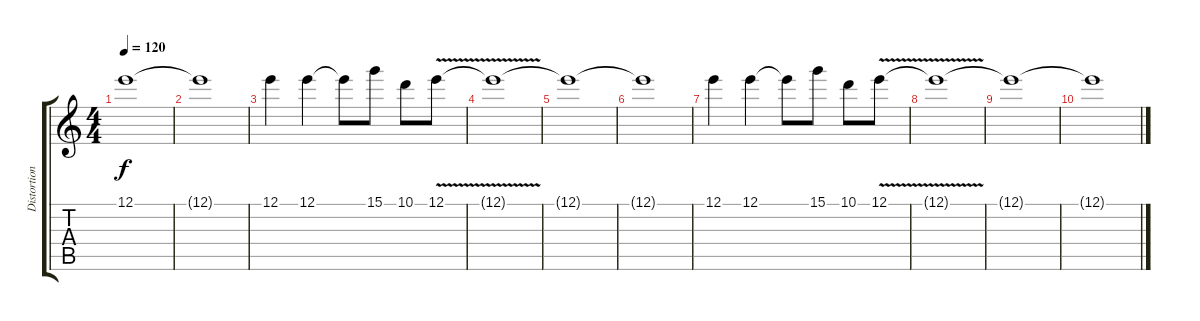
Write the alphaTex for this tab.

\track ("Distortion guitar" "Distortion") {instrument overdrivenguitar}
\staff {score tabs}
\tuning (E4 B3 G3 D3 A2 E2) {hide}
\ts (4 4)
\tempo 120
\clef g2
\ks c
12.1{t}.1{dy f} |
12.1{t}.1 |
12.1.4{volume 7} 12.1.4 12.1{t}.8 15.1.8 10.1.8 12.1{v}.8 |
12.1{t}.1 |
12.1{t}.1 |
12.1{t}.1 |
12.1.4{volume 0} 12.1.4 12.1{t}.8 15.1.8 10.1.8 12.1{v}.8 |
12.1{t}.1 |
12.1{t}.1 |
12.1{t}.1
